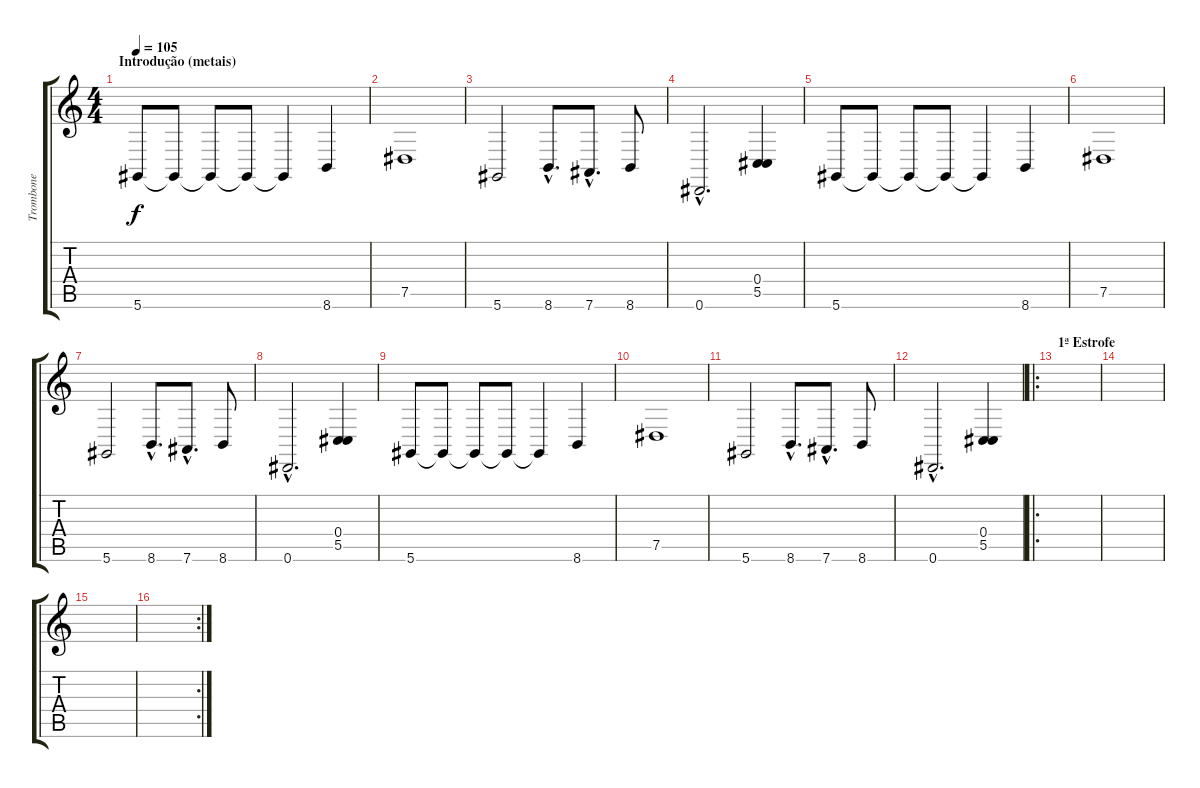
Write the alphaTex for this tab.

\track ("Trombone" "Trombone") {instrument trombone}
\staff {score tabs}
\tuning (Eb4 Bb3 Gb3 Db3 Ab2 Eb2) {hide}
\ts (4 4)
\section ("" "Introdução (metais)")
\tempo 105
\clef g2
\ks c
5.6.8{dy f instrument trombone} 5.6{t}.8 5.6{t}.8 5.6{t}.8 5.6{t}.4 8.6.4 |
7.5.1 |
5.6.2 8.6{hac}.8{d} 7.6{hac}.8{d} 8.6.8 |
0.6{hac}.2{d} (0.4 5.5).4 |
5.6.8 5.6{t}.8 5.6{t}.8 5.6{t}.8 5.6{t}.4 8.6.4 |
7.5.1 |
5.6.2 8.6{hac}.8{d} 7.6{hac}.8{d} 8.6.8 |
0.6{hac}.2{d} (0.4 5.5).4 |
5.6.8 5.6{t}.8 5.6{t}.8 5.6{t}.8 5.6{t}.4 8.6.4 |
7.5.1 |
5.6.2 8.6{hac}.8{d} 7.6{hac}.8{d} 8.6.8 |
0.6{hac}.2{d} (0.4 5.5).4 |
\ro
\section ("" "1ª Estrofe")
|
|
|
\rc 2
